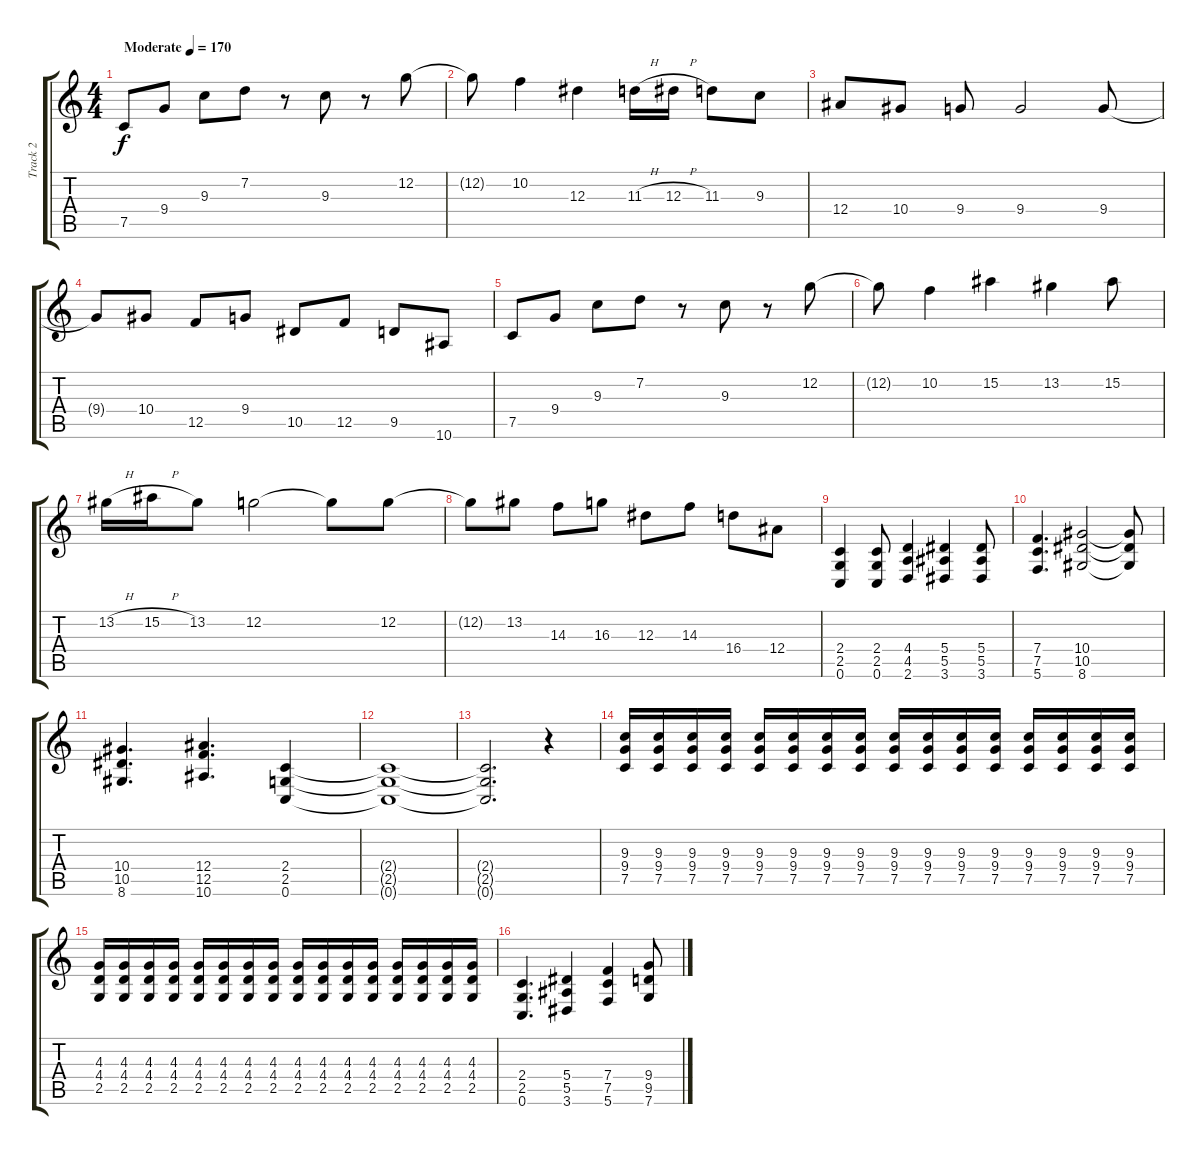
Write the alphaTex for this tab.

\track ("Track 2" "Track 2") {instrument overdrivenguitar}
\staff {score tabs}
\tuning (C4 G3 Eb3 Bb2 F2 C2) {hide}
\ts (4 4)
\tempo (170 "Moderate")
\clef g2
\ks c
7.5.8{dy f instrument overdrivenguitar} 9.4.8 9.3.8 7.2.8 r.8 9.3.8 r.8 12.2.8 |
12.2{t}.8 10.2.4 12.3.4 11.3{h}.16 12.3{h}.16 11.3.8 9.3.8 |
12.4.8 10.4.8 9.4.8 9.4.2 9.4.8 |
9.4{t}.8 10.4.8 12.5.8 9.4.8 10.5.8 12.5.8 9.5.8 10.6.8 |
7.5.8 9.4.8 9.3.8 7.2.8 r.8 9.3.8 r.8 12.2.8 |
12.2{t}.8 10.2.4 15.2.4 13.2.4 15.2.8 |
13.2{h}.16 15.2{h}.16 13.2.8 12.2.2 12.2{t}.8 12.2.8 |
12.2{t}.8 13.2.8 14.3.8 16.3.8 12.3.8 14.3.8 16.4.8 12.4.8 |
(2.4 2.5 0.6).4 (2.4 2.5 0.6).8 (4.4 4.5 2.6).4 (5.4 5.5 3.6).4 (5.4 5.5 3.6).8 |
(7.4 7.5 5.6).4{d} (10.4 10.5 8.6).2 (10.4{t} 10.5{t} 8.6{t}).8 |
(10.4 10.5 8.6).4{d} (12.4 12.5 10.6).4{d} (2.4 2.5 0.6).4 |
(2.4{t} 2.5{t} 0.6{t}).1 |
(2.4{t} 2.5{t} 0.6{t}).2{d} r.4 |
(9.3 9.4 7.5).16 (9.3 9.4 7.5).16 (9.3 9.4 7.5).16 (9.3 9.4 7.5).16 (9.3 9.4 7.5).16 (9.3 9.4 7.5).16 (9.3 9.4 7.5).16 (9.3 9.4 7.5).16 (9.3 9.4 7.5).16 (9.3 9.4 7.5).16 (9.3 9.4 7.5).16 (9.3 9.4 7.5).16 (9.3 9.4 7.5).16 (9.3 9.4 7.5).16 (9.3 9.4 7.5).16 (9.3 9.4 7.5).16 |
(4.3 4.4 2.5).16 (4.3 4.4 2.5).16 (4.3 4.4 2.5).16 (4.3 4.4 2.5).16 (4.3 4.4 2.5).16 (4.3 4.4 2.5).16 (4.3 4.4 2.5).16 (4.3 4.4 2.5).16 (4.3 4.4 2.5).16 (4.3 4.4 2.5).16 (4.3 4.4 2.5).16 (4.3 4.4 2.5).16 (4.3 4.4 2.5).16 (4.3 4.4 2.5).16 (4.3 4.4 2.5).16 (4.3 4.4 2.5).16 |
(2.4 2.5 0.6).4{d} (5.4 5.5 3.6).4 (7.4 7.5 5.6).4 (9.4 9.5 7.6).8
